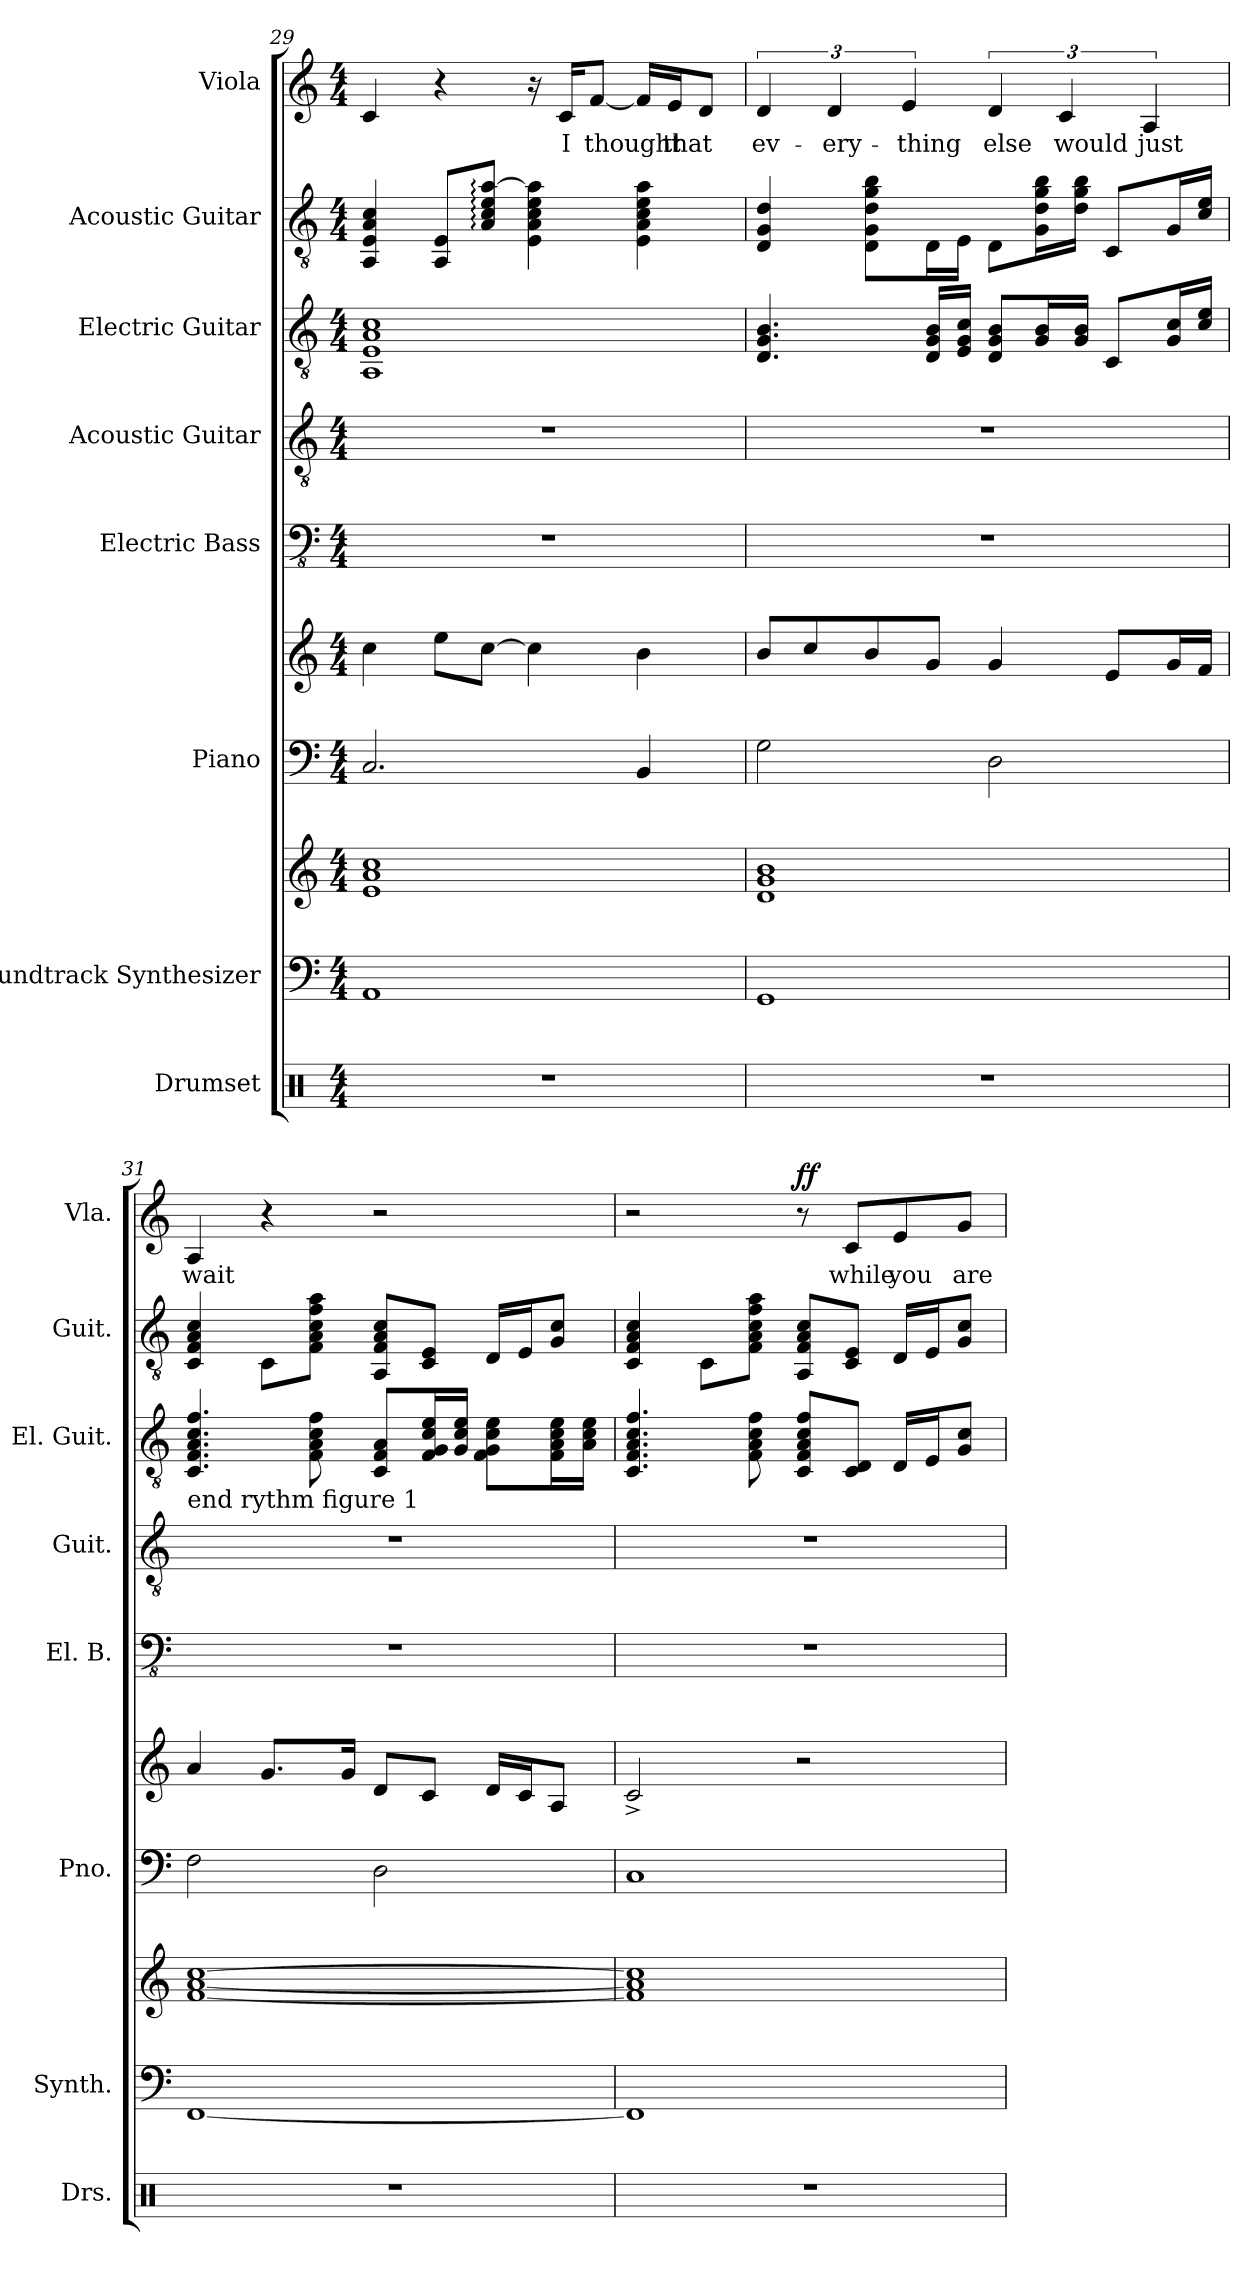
**kern	**kern	**kern	**kern	**kern	**kern	**kern	**kern	**kern	**kern	**text	**dynam
*part8	*part7	*part7	*part6	*part6	*part5	*part4	*part3	*part2	*part1	*part1	*part1
*staff10	*staff9	*staff8	*staff7	*staff6	*staff5	*staff4	*staff3	*staff2	*staff1	*staff1	*staff1
*I"Drumset	*I"Soundtrack Synthesizer	*	*I"Piano	*	*I"Electric Bass	*I"Acoustic Guitar	*I"Electric Guitar	*I"Acoustic Guitar	*I"Viola	*	*
*I'Drs.	*I'Synth.	*	*I'Pno.	*	*I'El. B.	*I'Guit.	*I'El. Guit.	*I'Guit.	*I'Vla.	*	*
!!LO:PB:g=z
*clefX	*clefF4	*clefG2	*clefF4	*clefG2	*clefFv4	*clefGv2	*clefGv2	*clefGv2	*clefG2	*	*
*k[]	*k[]	*k[]	*k[]	*k[]	*k[]	*k[]	*k[]	*k[]	*k[]	*	*
*M4/4	*M4/4	*M4/4	*M4/4	*M4/4	*M4/4	*M4/4	*M4/4	*M4/4	*M4/4	*	*
=29	=29	=29	=29	=29	=29	=29	=29	=29	=29	=29	=29
1r	1AA	1e 1a 1cc	2.C/	4cc\	1r	1r	1AA 1E 1A 1c	4AA/ 4E/ 4A/ 4c/	4c/	.	.
.	.	.	.	8ee\L	.	.	.	8AA/ 8E/L	4r	.	.
.	.	.	.	[8cc\J	.	.	.	8A/: 8c/: 8e/: [8a/:J	.	.	.
.	.	.	.	4cc\]	.	.	.	4E\ 4A\ 4c\ 4e\ 4a\]	16r	.	.
.	.	.	.	.	.	.	.	.	16c/KL	I	.
.	.	.	.	.	.	.	.	.	[8f/J	thought	.
.	.	.	4BB/	4b\	.	.	.	4E\ 4A\ 4c\ 4e\ 4a\	16f/LL]	.	.
.	.	.	.	.	.	.	.	.	16e/J	that	.
.	.	.	.	.	.	.	.	.	8d/J	.	.
=30	=30	=30	=30	=30	=30	=30	=30	=30	=30	=30	=30
1r	1GG	1d 1g 1b	2G\	8b/L	1r	1r	4.D/ 4.G/ 4.B/	4D/ 4G/ 4d/	6d/	ev-	.
.	.	.	.	8cc/	.	.	.	.	.	.	.
.	.	.	.	.	.	.	.	.	6d/	-ery-	.
.	.	.	.	8b/	.	.	.	8D\ 8G\ 8d\ 8g\ 8b\L	.	.	.
.	.	.	.	.	.	.	.	.	6e/	-thing	.
.	.	.	.	8g/J	.	.	16D/ 16G/ 16B/LL	16D\L	.	.	.
.	.	.	.	.	.	.	16E/ 16G/ 16c/JJ	16E\JJ	.	.	.
.	.	.	2D\	4g/	.	.	8D/ 8G/ 8B/L	8D\L	6d/	else	.
.	.	.	.	.	.	.	16G/ 16B/L	16G\ 16d\ 16g\ 16b\L	.	.	.
.	.	.	.	.	.	.	.	.	6c/	would	.
.	.	.	.	.	.	.	16G/ 16B/JJ	16d\ 16g\ 16b\JJ	.	.	.
.	.	.	.	8e/L	.	.	8C/L	8C/L	.	.	.
.	.	.	.	.	.	.	.	.	6A/	just	.
.	.	.	.	16g/L	.	.	16G/ 16c/L	16G/L	.	.	.
.	.	.	.	16f/JJ	.	.	16c/ 16e/JJ	16c/ 16e/JJ	.	.	.
=31	=31	=31	=31	=31	=31	=31	=31	=31	=31	=31	=31
!	!	!	!	!	!	!	!LO:TX:b:t=end rythm figure 1	!	!	!	!
1r	[1FF	[1f [1a [1cc	2F\	4a/	1r	1r	4.C/ 4.F/ 4.A/ 4.c/ 4.f/	4C/ 4F/ 4A/ 4c/	4A/	wait	.
.	.	.	.	8.g/L	.	.	.	8C\L	4r	.	.
.	.	.	.	.	.	.	8F\ 8A\ 8c\ 8f\	8F\ 8A\ 8c\ 8f\ 8a\J	.	.	.
.	.	.	.	16g/Jk	.	.	.	.	.	.	.
.	.	.	2D\	8d/L	.	.	8C/ 8F/ 8A/L	8AA/ 8F/ 8A/ 8c/L	2r	.	.
.	.	.	.	8c/J	.	.	16F/ 16G/ 16c/ 16e/L	8C/ 8E/J	.	.	.
.	.	.	.	.	.	.	16G/ 16c/ 16e/JJ	.	.	.	.
.	.	.	.	16d/LL	.	.	8F\ 8G\ 8c\ 8e\L	16D/LL	.	.	.
.	.	.	.	16c/J	.	.	.	16E/J	.	.	.
.	.	.	.	8A/J	.	.	16F\ 16A\ 16c\ 16e\L	8G/ 8c/J	.	.	.
.	.	.	.	.	.	.	16A\ 16c\ 16e\JJ	.	.	.	.
=32	=32	=32	=32	=32	=32	=32	=32	=32	=32	=32	=32
1r	1FF]	1f] 1a] 1cc]	1C	2c^/	1r	1r	4.C/ 4.F/ 4.A/ 4.c/ 4.f/	4C/ 4F/ 4A/ 4c/	2r	.	.
.	.	.	.	.	.	.	.	8C\L	.	.	.
.	.	.	.	.	.	.	8F\ 8A\ 8c\ 8f\	8F\ 8A\ 8c\ 8f\ 8a\J	.	.	.
!	!	!	!	!	!	!	!	!	!	!	!LO:DY:b
.	.	.	.	2r	.	.	8C/ 8F/ 8A/ 8c/ 8f/L	8AA/ 8F/ 8A/ 8c/L	8r	.	ff
.	.	.	.	.	.	.	8C/ 8D/J	8C/ 8E/J	8c/L	while	.
.	.	.	.	.	.	.	16D/LL	16D/LL	8e/	you	.
.	.	.	.	.	.	.	16E/J	16E/J	.	.	.
.	.	.	.	.	.	.	8G/ 8c/J	8G/ 8c/J	8g/J	are	.
=	=	=	=	=	=	=	=	=	=	=	=
*-	*-	*-	*-	*-	*-	*-	*-	*-	*-	*-	*-
